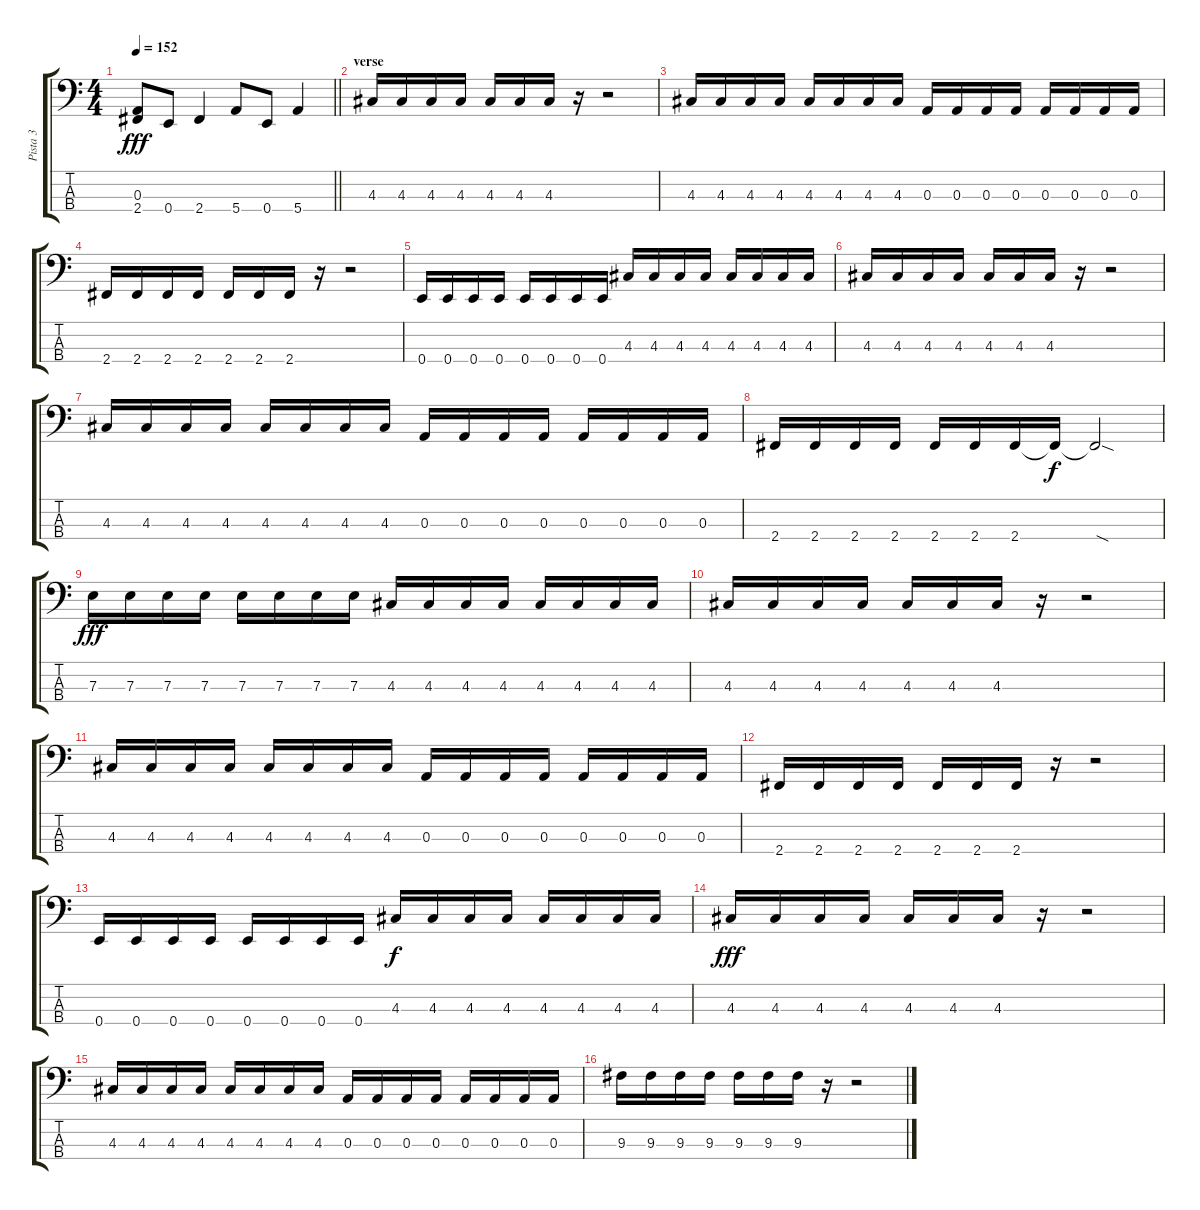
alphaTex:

\track ("Pista 3" "Pista 3") {instrument electricbassfinger}
\staff {score tabs}
\tuning (G2 D2 A1 E1) {hide}
\ts (4 4)
\tempo 152
\clef f4
\barLineRight lightlight
\ks c
(0.3{t} 2.4).8{dy fff} 0.4.8 2.4.4 5.4.8 0.4.8 5.4.4 |
\section ("" "verse")
4.3.16 4.3.16 4.3.16 4.3.16 4.3.16 4.3.16 4.3.16 r.16 r.2 |
4.3.16 4.3.16 4.3.16 4.3.16 4.3.16 4.3.16 4.3.16 4.3.16 0.3.16 0.3.16 0.3.16 0.3.16 0.3.16 0.3.16 0.3.16 0.3.16 |
2.4.16 2.4.16 2.4.16 2.4.16 2.4.16 2.4.16 2.4.16 r.16 r.2 |
0.4.16 0.4.16 0.4.16 0.4.16 0.4.16 0.4.16 0.4.16 0.4.16 4.3.16 4.3.16 4.3.16 4.3.16 4.3.16 4.3.16 4.3.16 4.3.16 |
4.3.16 4.3.16 4.3.16 4.3.16 4.3.16 4.3.16 4.3.16 r.16 r.2 |
4.3.16 4.3.16 4.3.16 4.3.16 4.3.16 4.3.16 4.3.16 4.3.16 0.3.16 0.3.16 0.3.16 0.3.16 0.3.16 0.3.16 0.3.16 0.3.16 |
2.4.16 2.4.16 2.4.16 2.4.16 2.4.16 2.4.16 2.4.16 2.4{t}.16{dy f} 2.4{sod t}.2 |
7.3.16{dy fff} 7.3.16 7.3.16 7.3.16 7.3.16 7.3.16 7.3.16 7.3.16 4.3.16 4.3.16 4.3.16 4.3.16 4.3.16 4.3.16 4.3.16 4.3.16 |
4.3.16 4.3.16 4.3.16 4.3.16 4.3.16 4.3.16 4.3.16 r.16 r.2 |
4.3.16 4.3.16 4.3.16 4.3.16 4.3.16 4.3.16 4.3.16 4.3.16 0.3.16 0.3.16 0.3.16 0.3.16 0.3.16 0.3.16 0.3.16 0.3.16 |
2.4.16 2.4.16 2.4.16 2.4.16 2.4.16 2.4.16 2.4.16 r.16 r.2 |
0.4.16 0.4.16 0.4.16 0.4.16 0.4.16 0.4.16 0.4.16 0.4.16 4.3.16{dy f} 4.3.16 4.3.16 4.3.16 4.3.16 4.3.16 4.3.16 4.3.16 |
4.3.16{dy fff} 4.3.16 4.3.16 4.3.16 4.3.16 4.3.16 4.3.16 r.16 r.2 |
4.3.16 4.3.16 4.3.16 4.3.16 4.3.16 4.3.16 4.3.16 4.3.16 0.3.16 0.3.16 0.3.16 0.3.16 0.3.16 0.3.16 0.3.16 0.3.16 |
9.3.16 9.3.16 9.3.16 9.3.16 9.3.16 9.3.16 9.3.16 r.16 r.2
